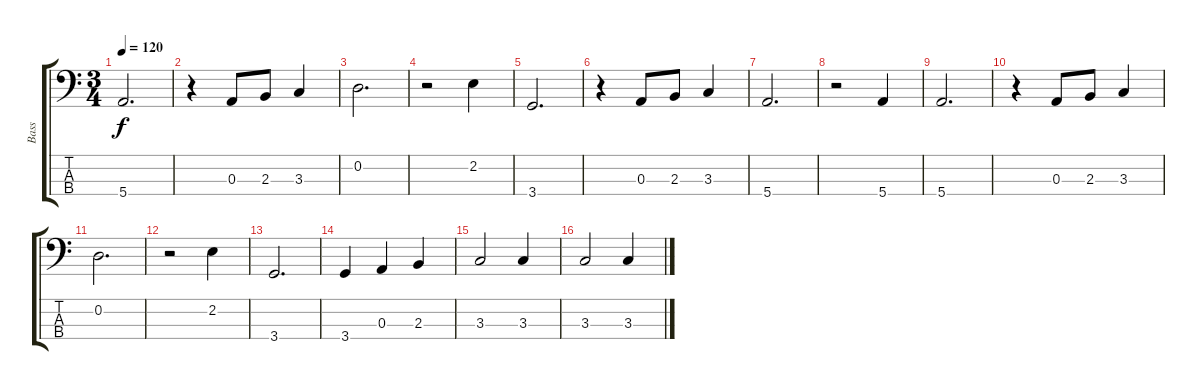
\track ("Bass" "Bass") {instrument contrabass}
\staff {score tabs}
\tuning (G2 D2 A1 E1) {hide}
\ts (3 4)
\tempo 120
\clef f4
\ks c
5.4.2{d dy f} |
r.4 0.3.8 2.3.8 3.3.4 |
0.2.2{d} |
r.2 2.2.4 |
3.4.2{d} |
r.4 0.3.8 2.3.8 3.3.4 |
5.4.2{d} |
r.2 5.4.4 |
5.4.2{d} |
r.4 0.3.8 2.3.8 3.3.4 |
0.2.2{d} |
r.2 2.2.4 |
3.4.2{d} |
3.4.4 0.3.4 2.3.4 |
3.3.2 3.3.4 |
3.3.2 3.3.4
